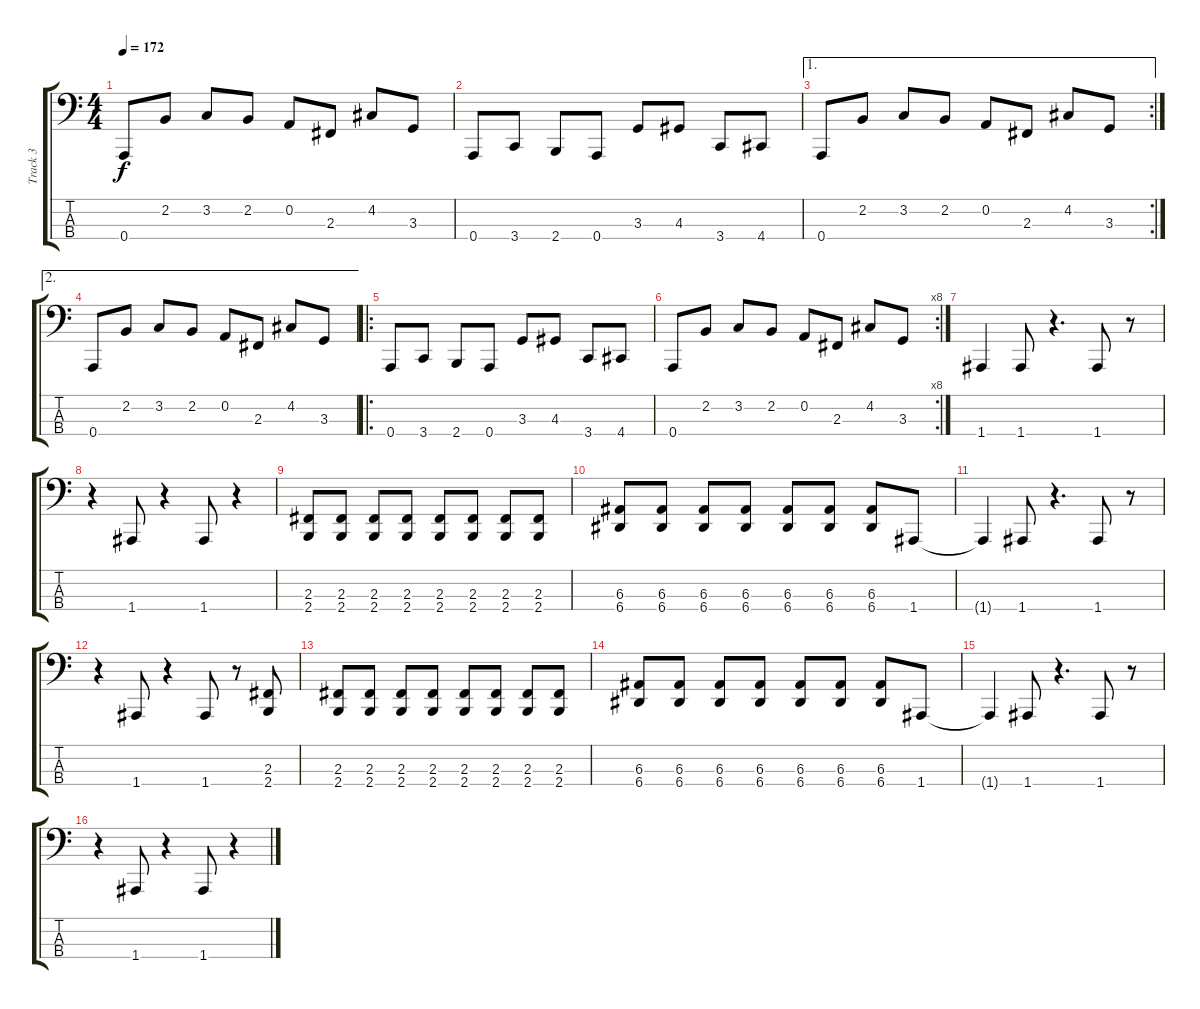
\track ("Track 3" "Track 3") {instrument electricbasspick}
\staff {score tabs}
\tuning (D2 A1 E1 A0) {hide}
\ts (4 4)
\tempo 172
\clef f4
\ks c
0.4.8{dy f} 2.2.8 3.2.8 2.2.8 0.2.8 2.3.8 4.2.8 3.3.8 |
0.4.8 3.4.8 2.4.8 0.4.8 3.3.8 4.3.8 3.4.8 4.4.8 |
\ae 1
\rc 2
0.4.8 2.2.8 3.2.8 2.2.8 0.2.8 2.3.8 4.2.8 3.3.8 |
\ae 2
0.4.8 2.2.8 3.2.8 2.2.8 0.2.8 2.3.8 4.2.8 3.3.8 |
\ro
0.4.8 3.4.8 2.4.8 0.4.8 3.3.8 4.3.8 3.4.8 4.4.8 |
\rc 8
0.4.8 2.2.8 3.2.8 2.2.8 0.2.8 2.3.8 4.2.8 3.3.8 |
1.4.4 1.4.8 r.4{d} 1.4.8 r.8 |
r.4 1.4.8 r.4 1.4.8 r.4 |
(2.3 2.4).8 (2.3 2.4).8 (2.3 2.4).8 (2.3 2.4).8 (2.3 2.4).8 (2.3 2.4).8 (2.3 2.4).8 (2.3 2.4).8 |
(6.3 6.4).8 (6.3 6.4).8 (6.3 6.4).8 (6.3 6.4).8 (6.3 6.4).8 (6.3 6.4).8 (6.3 6.4).8 1.4.8 |
1.4{t}.4 1.4.8 r.4{d} 1.4.8 r.8 |
r.4 1.4.8 r.4 1.4.8 r.8 (2.3 2.4).8 |
(2.3 2.4).8 (2.3 2.4).8 (2.3 2.4).8 (2.3 2.4).8 (2.3 2.4).8 (2.3 2.4).8 (2.3 2.4).8 (2.3 2.4).8 |
(6.3 6.4).8 (6.3 6.4).8 (6.3 6.4).8 (6.3 6.4).8 (6.3 6.4).8 (6.3 6.4).8 (6.3 6.4).8 1.4.8 |
1.4{t}.4 1.4.8 r.4{d} 1.4.8 r.8 |
r.4 1.4.8 r.4 1.4.8 r.4
